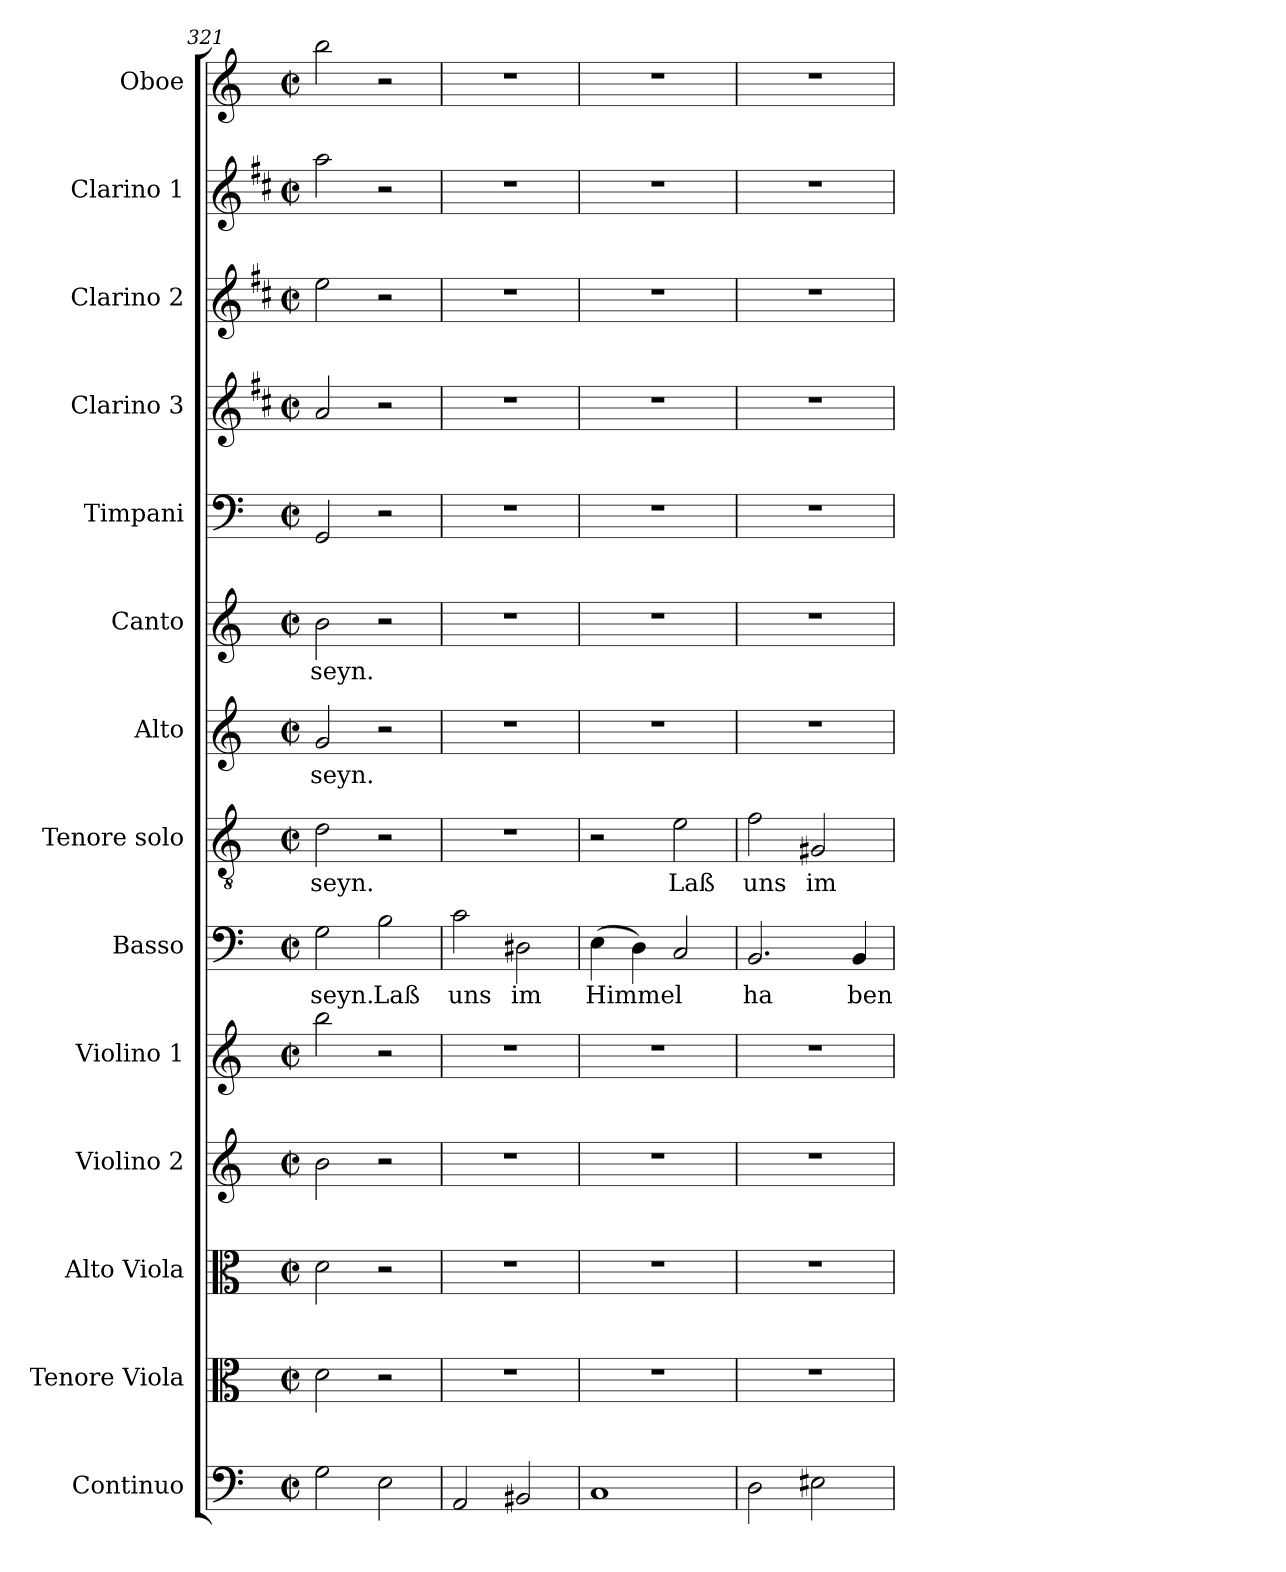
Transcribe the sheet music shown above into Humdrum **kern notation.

**kern	**kern	**kern	**kern	**kern	**kern	**text	**kern	**text	**kern	**text	**kern	**text	**kern	**kern	**kern	**kern	**kern
*part14	*part13	*part12	*part11	*part10	*part9	*part9	*part8	*part8	*part7	*part7	*part6	*part6	*part5	*part4	*part3	*part2	*part1
*staff14	*staff13	*staff12	*staff11	*staff10	*staff9	*staff9	*staff8	*staff8	*staff7	*staff7	*staff6	*staff6	*staff5	*staff4	*staff3	*staff2	*staff1
*I"Continuo	*I"Tenore Viola	*I"Alto Viola	*I"Violino 2	*I"Violino 1	*I"Basso	*	*I"Tenore solo	*	*I"Alto	*	*I"Canto	*	*I"Timpani	*I"Clarino 3	*I"Clarino 2	*I"Clarino 1	*I"Oboe
*I'Continuo	*I'Tenore Viola	*I'Alto Viola	*I'Violino 2	*I'Violino 1	*I'Basso	*	*I'Tenore	*	*I'Alto	*	*I'Canto	*	*I'Timpani	*I'Clarino 3	*I'Clarino 2	*I'Clarino 1	*I'Oboe
*clefF4	*clefC3	*clefC3	*clefG2	*clefG2	*clefF4	*	*clefGv2	*	*clefG2	*	*clefG2	*	*clefF4	*clefG2	*clefG2	*clefG2	*clefG2
*	*	*	*	*	*	*	*	*	*	*	*	*	*	*ITrd1c2	*ITrd1c2	*ITrd1c2	*
*k[]	*k[]	*k[]	*k[]	*k[]	*k[]	*	*k[]	*	*k[]	*	*k[]	*	*k[]	*k[]	*k[]	*k[]	*k[]
*C:	*C:	*C:	*C:	*C:	*C:	*	*C:	*	*C:	*	*C:	*	*C:	*C:	*C:	*C:	*C:
*M2/2	*M2/2	*M2/2	*M2/2	*M2/2	*M2/2	*	*M2/2	*	*M2/2	*	*M2/2	*	*M2/2	*M2/2	*M2/2	*M2/2	*M2/2
*met(c|)	*met(c|)	*met(c|)	*met(c|)	*met(c|)	*met(c|)	*	*met(c|)	*	*met(c|)	*	*met(c|)	*	*met(c|)	*met(c|)	*met(c|)	*met(c|)	*met(c|)
=321	=321	=321	=321	=321	=321	=321	=321	=321	=321	=321	=321	=321	=321	=321	=321	=321	=321
!	!	!	!	!	!	!LO:LY:b:cj	!	!LO:LY:b	!	!LO:LY:b:cj	!	!LO:LY:b:cj	!	!	!	!	!
2G\	2d\	2d\	2b\	2bb\	2G\	seyn.	2d\	seyn.	2g/	seyn.	2b\	seyn.	2GG/	2g/	2dd\	2gg\	2bb\
!	!	!	!	!	!	!LO:LY:b:cj	!	!	!	!	!	!	!	!	!	!	!
2E\	2r	2r	2r	2r	2B\	Laß	2r	.	2r	.	2r	.	2r	2r	2r	2r	2r
=322	=322	=322	=322	=322	=322	=322	=322	=322	=322	=322	=322	=322	=322	=322	=322	=322	=322
!	!	!	!	!	!	!LO:LY:b:cj	!	!	!	!	!	!	!	!	!	!	!
2AA/	1r	1r	1r	1r	2c\	uns	1r	.	1r	.	1r	.	1r	1r	1r	1r	1r
!	!	!	!	!	!	!LO:LY:b:cj	!	!	!	!	!	!	!	!	!	!	!
2BB#/	.	.	.	.	2D#X\	im	.	.	.	.	.	.	.	.	.	.	.
=323	=323	=323	=323	=323	=323	=323	=323	=323	=323	=323	=323	=323	=323	=323	=323	=323	=323
!	!	!	!	!	!	!LO:LY:b:cj	!	!	!	!	!	!	!	!	!	!	!
1C	1r	1r	1r	1r	(>4E\	Himmel	2r	.	1r	.	1r	.	1r	1r	1r	1r	1r
!	!	!	!	!	!	!LO:LY:b:cj	!	!	!	!	!	!	!	!	!	!	!
.	.	.	.	.	4D\)	.	.	.	.	.	.	.	.	.	.	.	.
!	!	!	!	!	!	!LO:LY:b:cj	!	!LO:LY:b	!	!	!	!	!	!	!	!	!
.	.	.	.	.	2C/	.	2e\	Laß	.	.	.	.	.	.	.	.	.
=324	=324	=324	=324	=324	=324	=324	=324	=324	=324	=324	=324	=324	=324	=324	=324	=324	=324
!	!	!	!	!	!	!LO:LY:b:cj	!	!LO:LY:b	!	!	!	!	!	!	!	!	!
2D\	1r	1r	1r	1r	2.BB/	ha	2f\	uns	1r	.	1r	.	1r	1r	1r	1r	1r
!	!	!	!	!	!	!	!	!LO:LY:b	!	!	!	!	!	!	!	!	!
2E#\	.	.	.	.	.	.	2G#X/	im	.	.	.	.	.	.	.	.	.
!	!	!	!	!	!	!LO:LY:b:cj	!	!	!	!	!	!	!	!	!	!	!
.	.	.	.	.	4BB/	ben	.	.	.	.	.	.	.	.	.	.	.
=	=	=	=	=	=	=	=	=	=	=	=	=	=	=	=	=	=
*-	*-	*-	*-	*-	*-	*-	*-	*-	*-	*-	*-	*-	*-	*-	*-	*-	*-
